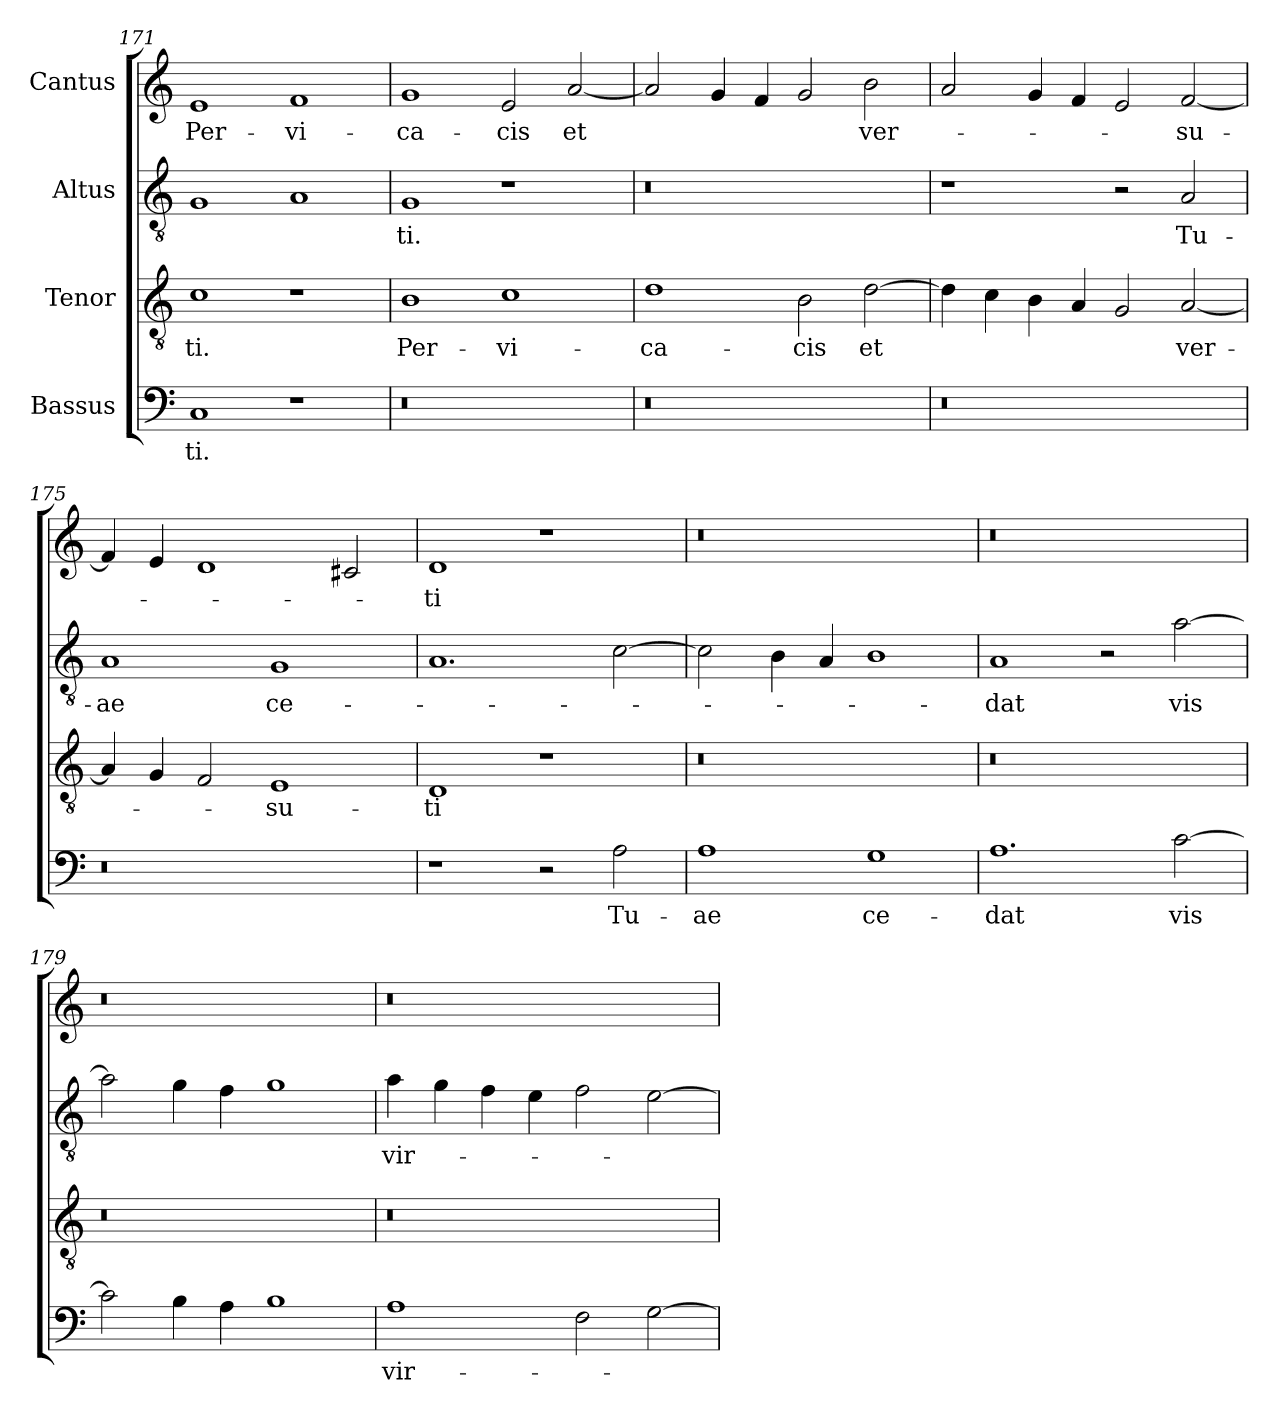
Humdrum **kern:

**kern	**text	**kern	**text	**kern	**text	**kern	**text
*part4	*part4	*part3	*part3	*part2	*part2	*part1	*part1
*staff4	*staff4	*staff3	*staff3	*staff2	*staff2	*staff1	*staff1
*I"Bassus	*	*I"Tenor	*	*I"Altus	*	*I"Cantus	*
!!LO:LB:g=z
*clefF4	*	*clefGv2	*	*clefGv2	*	*clefG2	*
*k[]	*	*k[]	*	*k[]	*	*k[]	*
*C:	*	*C:	*	*C:	*	*C:	*
=171	=171	=171	=171	=171	=171	=171	=171
1C/	-ti.	1c\	-ti.	1G/	.	1e/	Per-
1r	.	1r	.	1A/	.	1f/	-vi-
=172	=172	=172	=172	=172	=172	=172	=172
0r	.	1B\	Per-	1G/	-ti.	1g/	-ca-
.	.	1c\	-vi-	1r	.	2e/	-cis
.	.	.	.	.	.	[2a/	et
=173	=173	=173	=173	=173	=173	=173	=173
0r	.	1d\	-ca-	0r	.	2a/]	.
.	.	.	.	.	.	4g/	.
.	.	.	.	.	.	4f/	.
.	.	2B\	-cis	.	.	2g/	.
.	.	[2d\	et	.	.	2b\	ver-
=174	=174	=174	=174	=174	=174	=174	=174
0r	.	4d\]	.	1r	.	2a/	.
.	.	4c\	.	.	.	.	.
.	.	4B\	.	.	.	4g/	.
.	.	4A/	.	.	.	4f/	.
.	.	2G/	.	2r	.	2e/	.
.	.	[2A/	ver-	2A/	Tu-	[2f/	-su-
=175	=175	=175	=175	=175	=175	=175	=175
0r	.	4A/]	.	1A/	-ae	4f/]	.
.	.	4G/	.	.	.	4e/	.
.	.	2F/	.	.	.	1d/	.
.	.	1E/	-su-	1G/	ce-	.	.
.	.	.	.	.	.	2c#X/	.
=176	=176	=176	=176	=176	=176	=176	=176
1r	.	1D/	-ti	1.A/	.	1d/	-ti
2r	.	1r	.	.	.	1r	.
2A\	Tu-	.	.	[2c\	.	.	.
!!LO:LB:g=z
=177	=177	=177	=177	=177	=177	=177	=177
1A\	-ae	0r	.	2c\]	.	0r	.
.	.	.	.	4B\	.	.	.
.	.	.	.	4A/	.	.	.
1G\	ce-	.	.	1B\	.	.	.
=178	=178	=178	=178	=178	=178	=178	=178
1.A\	-dat	0r	.	1A/	-dat	0r	.
.	.	.	.	2r	.	.	.
[2c\	vis	.	.	[2a\	vis	.	.
=179	=179	=179	=179	=179	=179	=179	=179
2c\]	.	0r	.	2a\]	.	0r	.
4B\	.	.	.	4g\	.	.	.
4A\	.	.	.	4f\	.	.	.
1B\	.	.	.	1g\	.	.	.
=180	=180	=180	=180	=180	=180	=180	=180
1A\	vir-	0r	.	4a\	vir-	0r	.
.	.	.	.	4g\	.	.	.
.	.	.	.	4f\	.	.	.
.	.	.	.	4e\	.	.	.
2F\	.	.	.	2f\	.	.	.
[2G\	.	.	.	[2e\	.	.	.
=	=	=	=	=	=	=	=
*-	*-	*-	*-	*-	*-	*-	*-
